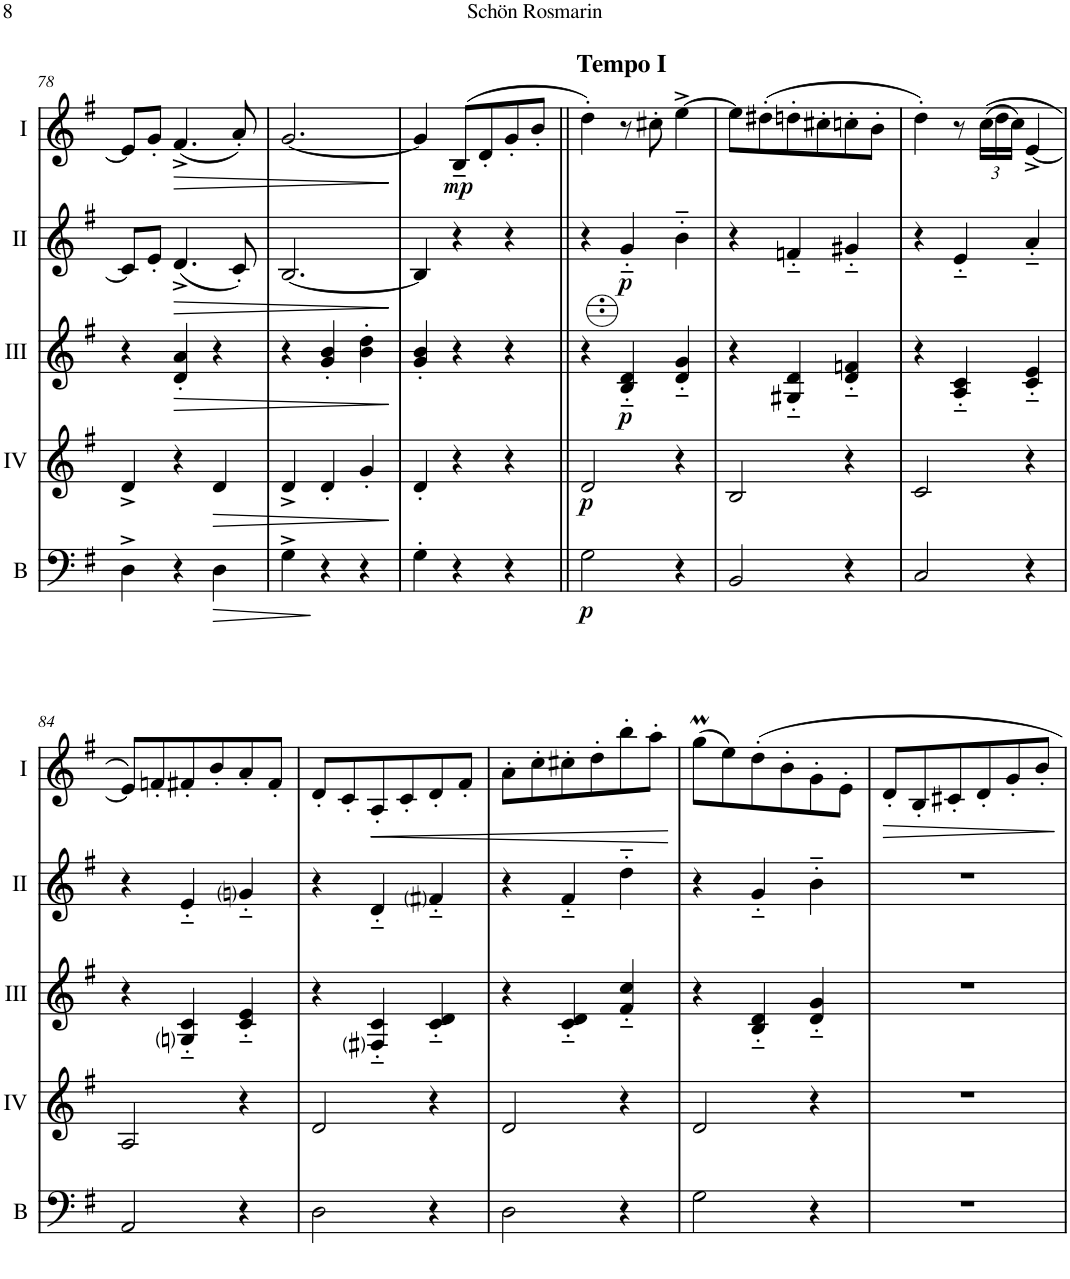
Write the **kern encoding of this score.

**kern	**dynam	**kern	**dynam	**kern	**dynam	**kern	**dynam	**kern	**dynam
*part5	*part5	*part4	*part4	*part3	*part3	*part2	*part2	*part1	*part1
*staff5	*staff5	*staff4	*staff4	*staff3	*staff3	*staff2	*staff2	*staff1	*staff1
*I"Bass	*	*I"Acc. 4	*	*I"Acc. 3	*	*I"Acc. 2	*	*I"Acc. 1	*
*I'B	*	*	*	*	*	*	*	*	*
!!LO:PB:g=z
*clefF4	*	*clefG2	*	*clefG2	*	*clefG2	*	*clefG2	*
*Trd7c12	*	*Trd7c12	*	*	*	*	*	*	*
*k[f#]	*	*k[f#]	*	*k[f#]	*	*k[f#]	*	*k[f#]	*
*M3/4	*	*M3/4	*	*M3/4	*	*M3/4	*	*M3/4	*
=78	=78	=78	=78	=78	=78	=78	=78	=78	=78
4D^\	.	4d^/	.	4r	.	8c/L]	.	8e/L]	.
.	.	.	.	.	.	8e'/J	.	8g'/J	.
!	!	!	!	!	!LO:HP:b	!	!LO:HP:b	!	!LO:HP:b
4r	.	4r	.	4D/' 4A/'	>	(4.d^/	>	(4.f#^/	>
!	!LO:HP:b	!	!LO:HP:b	!	!	!	!	!	!
4D\	>	4d/	>	4r	.	.	.	.	.
.	.	.	.	.	.	8c'/)	.	8a'/)	.
=79	=79	=79	=79	=79	=79	=79	=79	=79	=79
4G^\	.	4d^/	.	4r	.	[2.B/	.	[2.g/	.
4r	]	4d'/	.	4G/' 4B/'	.	.	.	.	.
4r	.	4g'/	.	4B\' 4d\'	.	.	.	.	.
.	.	.	]	.	]	.	]	.	]
=80	=80	=80	=80	=80	=80	=80	=80	=80	=80
4G'\	.	4d'/	.	4G/' 4B/'	.	4B/]	.	4g/]	.
!	!	!	!	!	!	!	!	!	!LO:DY:b
4r	.	4r	.	4r	.	4r	.	(8B~/L	mp
.	.	.	.	.	.	.	.	8d'/	.
4r	.	4r	.	4r	.	4r	.	8g'/	.
.	.	.	.	.	.	.	.	8b'/J	.
=81||	=81||	=81||	=81||	=81||	=81||	=81||	=81||	=81||	=81||
!	!	!	!	!	!	!	!	!LO:TX:a:B:t=Tempo I	!
!	!LO:DY:b	!	!LO:DY:b	!	!	!	!	!	!
2G\	p	2d/	p	4r	.	4r	.	4dd'\)	.
!	!	!	!	!	!LO:DY:b	!	!LO:DY:b	!	!
.	.	.	.	4B/'~ 4d/'~	p	4g'~/	p	8r	.
.	.	.	.	.	.	.	.	8cc#X'\	.
4r	.	4r	.	4d/'~ 4g/'~	.	4b'~\	.	[4ee^\	.
=82	=82	=82	=82	=82	=82	=82	=82	=82	=82
2BB/	.	2B/	.	4r	.	4r	.	8ee\L]	.
.	.	.	.	.	.	.	.	(8dd#X'\	.
.	.	.	.	4G#X/'~ 4d/'~	.	4fn'~/	.	8ddn'\	.
.	.	.	.	.	.	.	.	8cc#X'\	.
4r	.	4r	.	4d/'~ 4fn/'~	.	4g#X'~/	.	8ccn'\	.
.	.	.	.	.	.	.	.	8b'\J	.
=83	=83	=83	=83	=83	=83	=83	=83	=83	=83
2C/	.	2c/	.	4r	.	4r	.	4dd'\)	.
.	.	.	.	4A/'~ 4c/'~	.	4e'~/	.	8r	.
*	*	*	*	*	*	*	*	*Xbrackettup	*
.	.	.	.	.	.	.	.	((24cc\LL	.
.	.	.	.	.	.	.	.	24dd\	.
.	.	.	.	.	.	.	.	24cc\JJ)	.
4r	.	4r	.	4c/'~ 4e/'~	.	4a'~/	.	[4e^/	.
!!LO:LB:g=z
=84	=84	=84	=84	=84	=84	=84	=84	=84	=84
2AA/	.	2A/	.	4r	.	4r	.	8e/L])	.
.	.	.	.	.	.	.	.	8fn'/	.
.	.	.	.	4Gni/'~ 4c/'~	.	4e'~/	.	8f#X'/	.
.	.	.	.	.	.	.	.	8b'/	.
4r	.	4r	.	4c/'~ 4e/'~	.	4gni'~/	.	8a'/	.
.	.	.	.	.	.	.	.	8f#'/J	.
=85	=85	=85	=85	=85	=85	=85	=85	=85	=85
2D\	.	2d/	.	4r	.	4r	.	8d'/L	.
.	.	.	.	.	.	.	.	8c'/	.
!	!	!	!	!	!	!	!	!	!LO:HP:b
.	.	.	.	4F#i/'~ 4c/'~	.	4d'~/	.	8A'/	<
.	.	.	.	.	.	.	.	8c'/	.
4r	.	4r	.	4c/'~ 4d/'~	.	4f#i'~/	.	8d'/	.
.	.	.	.	.	.	.	.	8f#'/J	.
=86	=86	=86	=86	=86	=86	=86	=86	=86	=86
2D\	.	2d/	.	4r	.	4r	.	8a'\L	.
.	.	.	.	.	.	.	.	8cc'\	.
.	.	.	.	4c/'~ 4d/'~	.	4f#'~/	.	8cc#X'\	.
.	.	.	.	.	.	.	.	8dd'\	.
4r	.	4r	.	4f#/'~ 4cc/'~	.	4dd'~\	.	8bb'\	.
.	.	.	.	.	.	.	.	8aa'\J	.
.	.	.	.	.	.	.	.	.	[
=87	=87	=87	=87	=87	=87	=87	=87	=87	=87
2G\	.	2d/	.	4r	.	4r	.	(8ggM\L	.
.	.	.	.	.	.	.	.	8ee\)	.
.	.	.	.	4B/'~ 4d/'~	.	4g'~/	.	8dd'\	.
.	.	.	.	.	.	.	.	8b'\	.
4r	.	4r	.	4d/'~ 4g/'~	.	4b'~\	.	8g'\	.
.	.	.	.	.	.	.	.	8e'\J	.
=88	=88	=88	=88	=88	=88	=88	=88	=88	=88
!	!	!	!	!	!	!	!	!	!LO:HP:b
2.r	.	2.r	.	2.r	.	2.r	.	8d'/L	>
.	.	.	.	.	.	.	.	8B'/	.
.	.	.	.	.	.	.	.	8c#X'/	.
.	.	.	.	.	.	.	.	8d'/	.
.	.	.	.	.	.	.	.	8g'/	.
.	.	.	.	.	.	.	.	8b'/J	.
.	.	.	.	.	.	.	.	.	]
=	=	=	=	=	=	=	=	=	=
*-	*-	*-	*-	*-	*-	*-	*-	*-	*-
